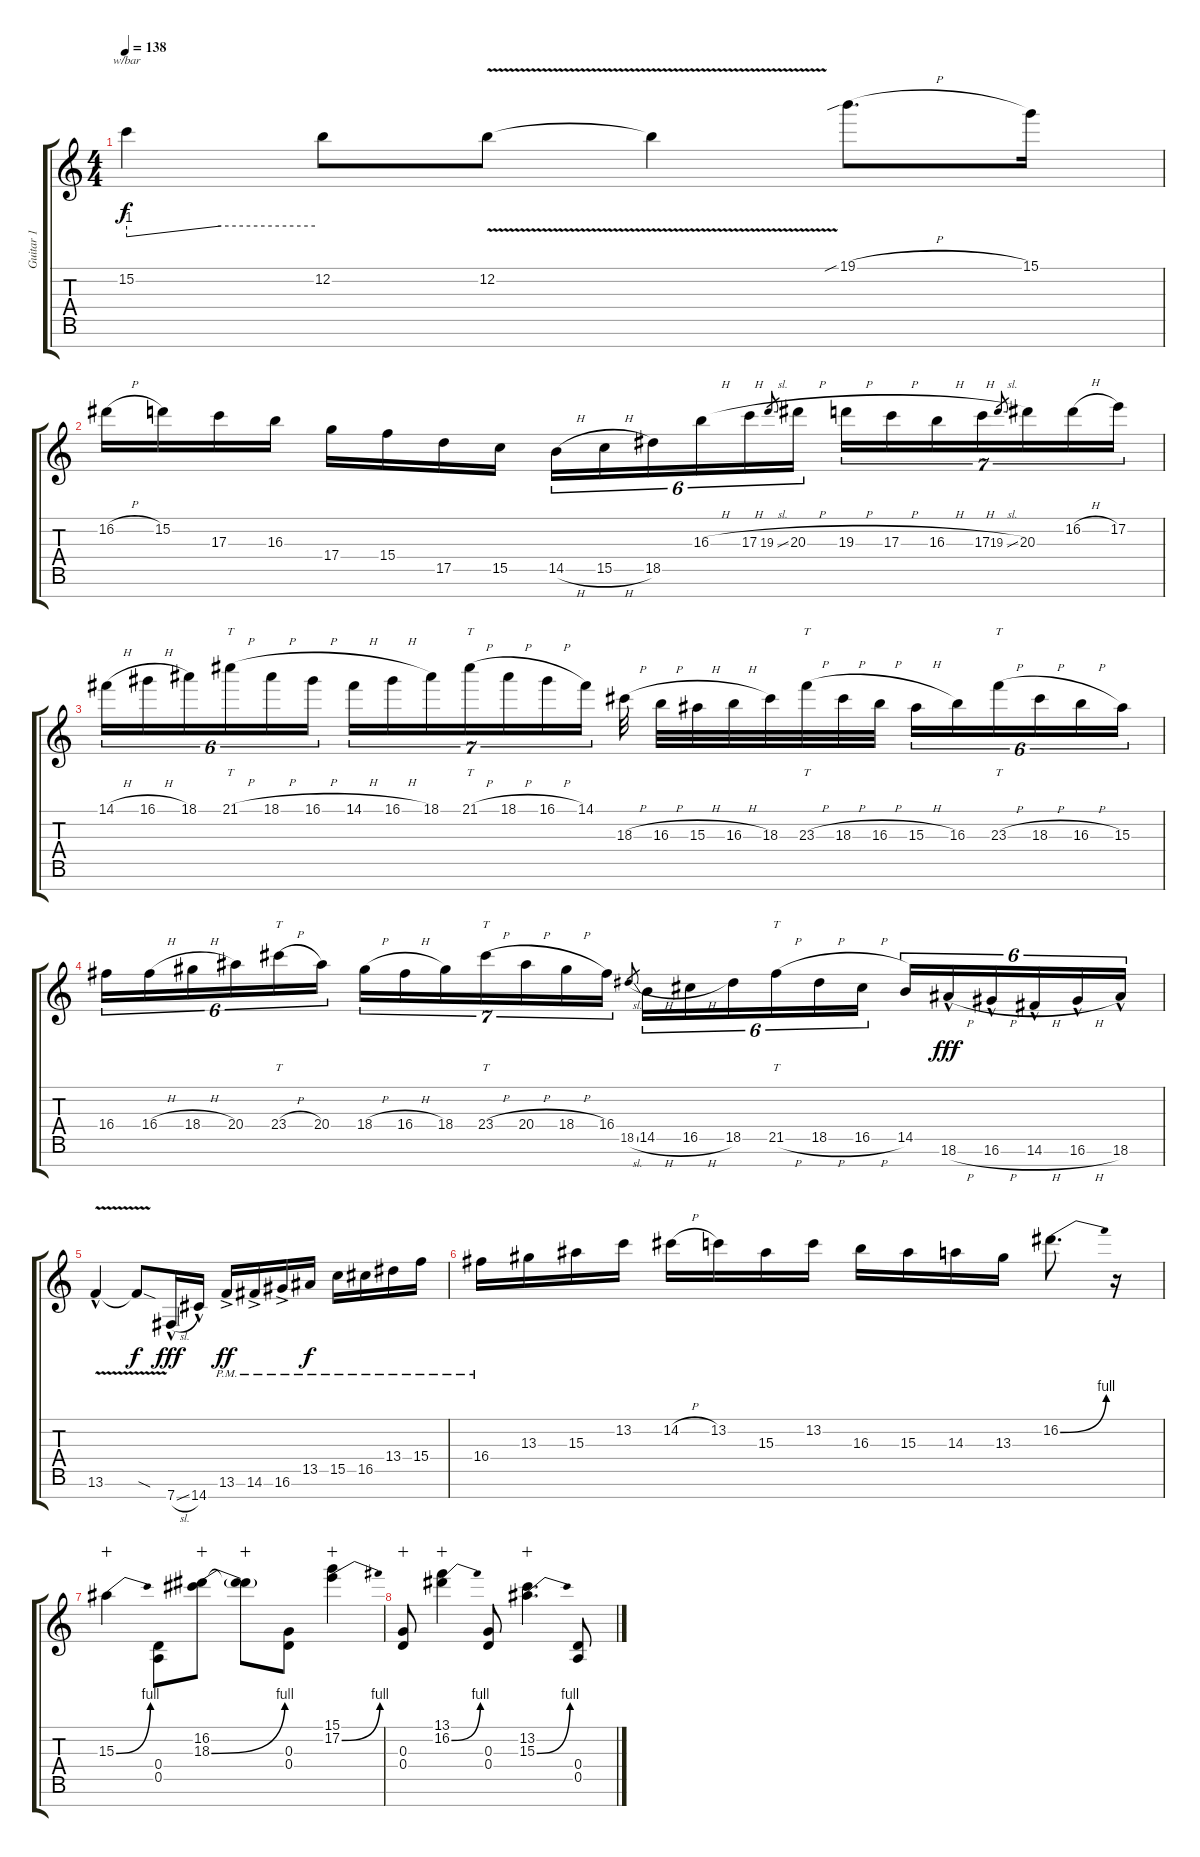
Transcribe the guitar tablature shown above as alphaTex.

\track ("Guitar 1" "Guitar 1") {instrument distortionguitar}
\staff {score tabs}
\tuning (E4 B3 G3 D3 A2 E2 B1) {hide}
\ts (4 4)
\tempo 138
\clef g2
\ks c
15.2.4{tbe (custom default 0 -4 30 0 60 0) dy f} 12.2.8 12.2{v}.8 12.2{t}.4 19.1{sib h}.8{d} 15.1.16 |
16.2{h}.16 15.2.16 17.3.16 16.3.16 17.4.16 15.4.16 17.5.16 15.5.16 14.5{h}.16{tu (6 4)} 15.5{h}.16{tu (6 4)} 18.5.16{tu (6 4)} 16.3{h}.16{tu (6 4)} 17.3{h}.16{tu (6 4)} 19.3{sl}.8{gr} 20.3{h}.16{tu (6 4)} 19.3{h}.16{tu (7 4)} 17.3{h}.16{tu (7 4)} 16.3{h}.16{tu (7 4)} 17.3{h}.16{tu (7 4)} 19.3{sl}.8{gr} 20.3.16{tu (7 4)} 16.2{h}.16{tu (7 4)} 17.2.16{tu (7 4)} |
14.1{h}.16{tu (6 4)} 16.1{h}.16{tu (6 4)} 18.1.16{tu (6 4)} 21.1{h}.16{tt tu (6 4)} 18.1{h}.16{tu (6 4)} 16.1{h}.16{tu (6 4)} 14.1{h}.16{tu (7 4)} 16.1{h}.16{tu (7 4)} 18.1.16{tu (7 4)} 21.1{h}.16{tt tu (7 4)} 18.1{h}.16{tu (7 4)} 16.1{h}.16{tu (7 4)} 14.1.16{tu (7 4)} 18.3{h}.32 16.3{h}.32 15.3{h}.32 16.3{h}.32 18.3.32 23.3{h}.32{tt} 18.3{h}.32 16.3{h}.32 15.3{h}.16{tu (6 4)} 16.3.16{tu (6 4)} 23.3{h}.16{tt tu (6 4)} 18.3{h}.16{tu (6 4)} 16.3{h}.16{tu (6 4)} 15.3.16{tu (6 4)} |
16.4.16{tu (6 4)} 16.4{h}.16{tu (6 4)} 18.4{h}.16{tu (6 4)} 20.4.16{tu (6 4)} 23.4{h}.16{tt tu (6 4)} 20.4.16{tu (6 4)} 18.4{h}.16{tu (7 4)} 16.4{h}.16{tu (7 4)} 18.4.16{tu (7 4)} 23.4{h}.16{tt tu (7 4)} 20.4{h}.16{tu (7 4)} 18.4{h}.16{tu (7 4)} 16.4.16{tu (7 4)} 18.5{sl}.8{gr} 14.5{h}.16{tu (6 4)} 16.5{h}.16{tu (6 4)} 18.5.16{tu (6 4)} 21.5{h}.16{tt tu (6 4)} 18.5{h}.16{tu (6 4)} 16.5{h}.16{tu (6 4)} 14.5.16{tu (6 4)} 18.6{h hac}.16{tu (6 4) dy fff} 16.6{h hac}.16{tu (6 4)} 14.6{h hac}.16{tu (6 4)} 16.6{h hac}.16{tu (6 4)} 18.6{hac}.16{tu (6 4)} |
13.6{v hac}.4 13.6{sod t}.8{dy f} 7.7{sl hac}.16{dy fff} 14.7{hac}.16 13.6{ac pm}.16{dy ff} 14.6{ac pm}.16 16.6{ac pm}.16 13.5{pm}.16{dy f} 15.5{pm}.16 16.5{pm}.16 13.4{pm}.16 15.4{pm}.16 |
16.4{pm}.16 13.3.16 15.3.16 13.2.16 14.2{h}.16 13.2.16 15.3.16 13.2.16 16.3.16 15.3.16 14.3.16 13.3.16 16.2{be (bend 0 0 60 4)}.8{d} r.16 |
15.3{be (bend 0 0 60 4)}.4{wahc} (0.4 0.5).8 (16.2 18.3{be (bend 0 0 60 4)}).8{wahc} (16.2{t} 18.3{t}).8{wahc} (0.3 0.4).8 (15.1 17.2{be (bend 0 0 60 4)}).4{wahc} |
(0.3 0.4).8{wahc} (13.1 16.2{be (bend 0 0 60 4)}).4{wahc} (0.3 0.4).8 (13.2 15.3{be (bend 0 0 60 4)}).4{d wahc} (0.4 0.5).8
